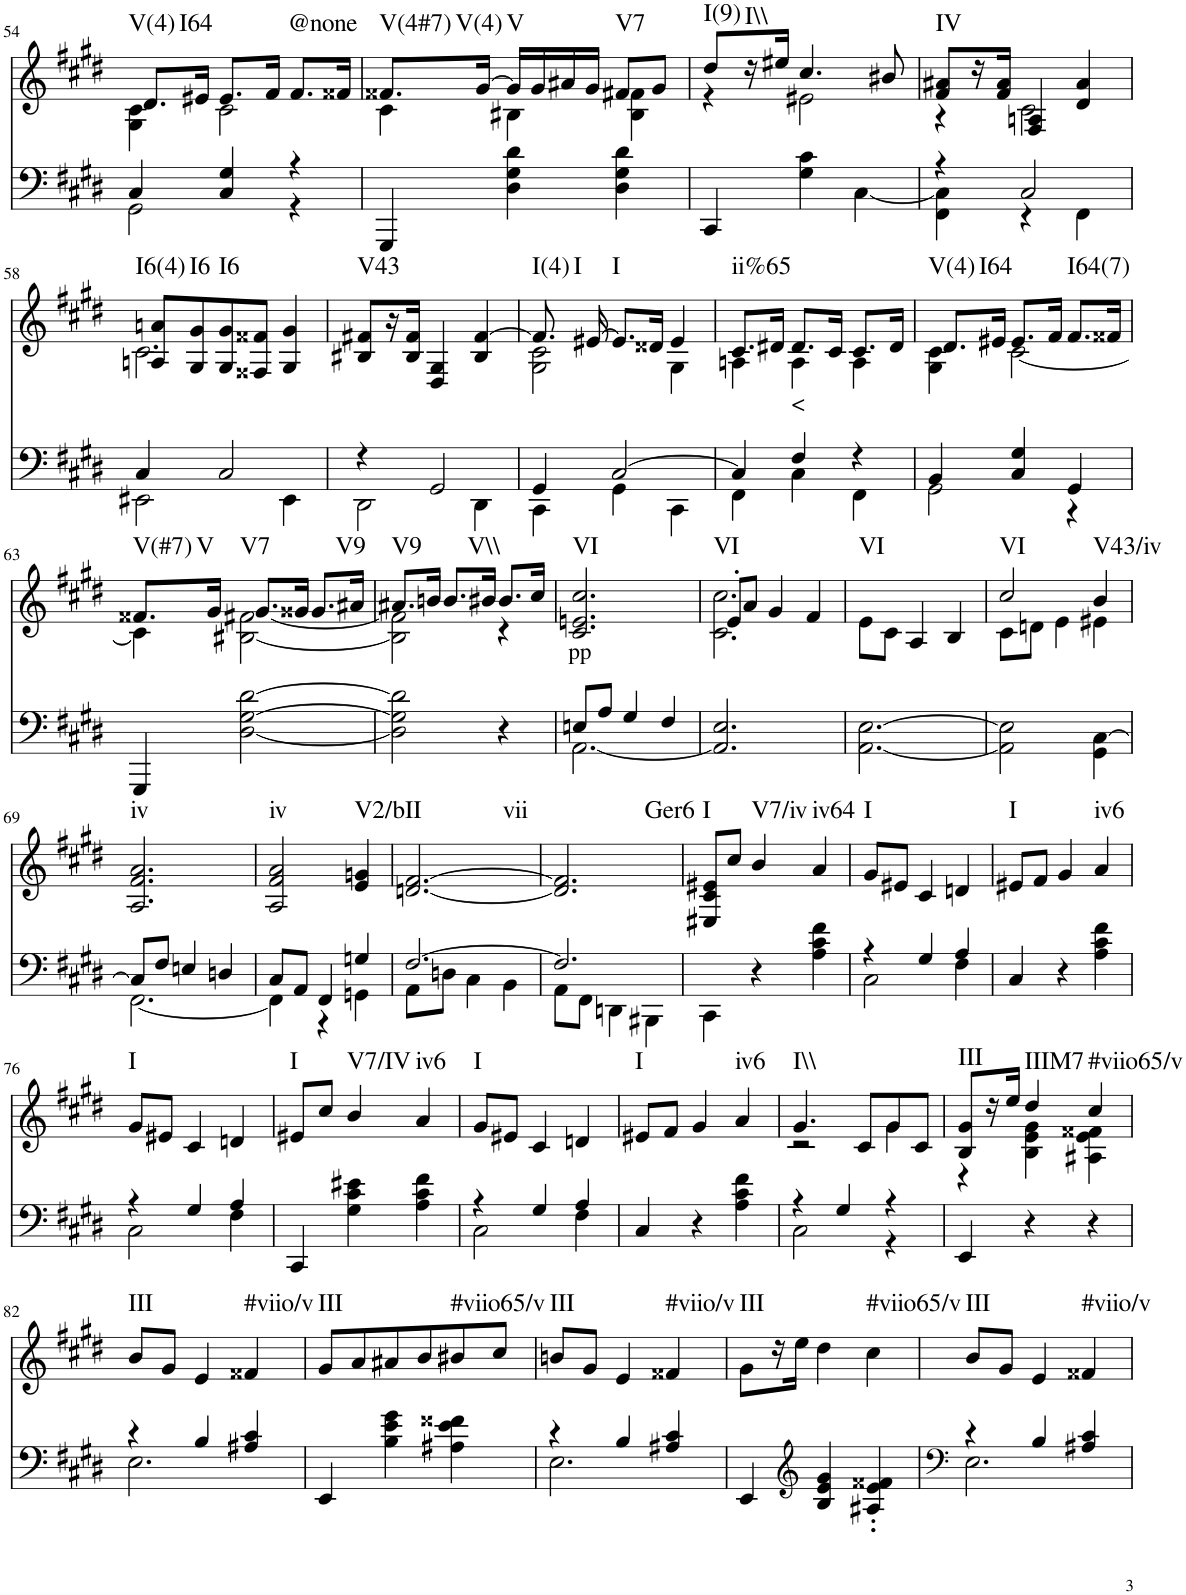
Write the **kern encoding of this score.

**kern	**kern	**text	**harte
*part2	*part1	*part1	*part1
*staff2	*staff1	*staff1	*
*I"Piano	*I"Piano	*	*
*I'Pno	*I'Pno	*	*
!!LO:PB:g=z
*clefF4	*clefG2	*	*
*k[f#c#g#d#]	*k[f#c#g#d#]	*	*
*c#:	*c#:	*	*
*M3/4	*M3/4	*	*
=54	=54	=54	=54
*^	*^	*	*
!	!	!	!	!	!LO:H:n=1:kt=V(4)
!	!	!	!	!	!LO:H:n=2:kt=I64
4C#/	2GG#\	8.d#/L	4G#\ 4c#\	.	N N
.	.	16e#X/Jk	.	.	.
4C#/ 4G#/	.	8.e#/L	2c#\	.	.
.	.	16f#/Jk	.	.	.
!	!	!	!	!	!LO:H:kt=@none
4r	4r	8.f#/L	.	.	N
.	.	16f##X/Jk	.	.	.
*v	*v	*	*	*	*
=55	=55	=55	=55	=55
!	!	!	!	!LO:H:n=1:kt=V(4#7)
!	!	!	!	!LO:H:n=2:kt=V(4)
4GGG#/	8.f##X/L	4c#\	.	N N
.	[16g#/Jk	.	.	.
!	!	!	!	!LO:H:kt=V
4D#\ 4G#\ 4d#\	16g#/LL]	4B#X\	.	N
.	16g#/	.	.	.
.	16a#X/	.	.	.
.	16g#/JJ	.	.	.
!	!	!	!	!LO:H:kt=V7
4D#\ 4G#\ 4d#\	8f##/L	4B#\ 4f#X\	.	N
.	8g#/J	.	.	.
=56	=56	=56	=56	=56
!	!	!	!	!LO:H:kt=I(9)
4CC#/	8dd#/L	4r	.	N
!	!	!	!	!LO:H:kt=I\\
.	16r	.	.	N
.	16ee#X/JJ	.	.	.
4G#\ 4c#\	4.cc#/	2e#X\	.	.
[4C#\	.	.	.	.
.	8b#X/	.	.	.
=57	=57	=57	=57	=57
*^	*	*	*	*
!	!	!	!	!	!LO:H:kt=IV
4r	4FF#\ 4C#\]	8f#/ 8a#X/L	4r	.	N
.	.	16r	.	.	.
.	.	16f#/ 16a#/JJ	.	.	.
2C#/	4r	4F#/ 4An/	2c#\	.	.
.	4FF#\	4d#/ 4a#/	.	.	.
!!LO:LB:g=z	!!
=58	=58	=58	=58	=58	=58
!	!	!	!	!	!LO:H:kt=I6(4)
4C#/	2EE#X\	8An/ 8an/L	2.c#\	.	N
!	!	!	!	!	!LO:H:kt=I6
.	.	8G#/ 8g#/	.	.	N
!	!	!	!	!	!LO:H:kt=I6
2C#/	.	8G#/ 8g#/	.	.	N
.	.	8F##X/ 8f##X/J	.	.	.
.	4EE#\	4G#/ 4g#/	.	.	.
*	*	*v	*v	*	*
=59	=59	=59	=59	=59
!	!	!	!	!LO:H:kt=V43
4r	2DD#\	8B#X/ 8f#X/L	.	N
.	.	16r	.	.
.	.	16B#/ 16f#/JJ	.	.
2GG#/	.	4D#/ 4G#/	.	.
.	4DD#\	4B#/ [4f#/	.	.
=60	=60	=60	=60	=60
*	*	*^	*	*
!	!	!	!	!	!LO:H:n=1:kt=I(4)
!	!	!	!	!	!LO:H:n=2:kt=I
4GG#/	4CC#\	8.f#/]	2G#\ 2c#\	.	N N
.	.	[16e#X/	.	.	.
!	!	!	!	!	!LO:H:kt=I
[2C#/	4GG#\	8.e#/L]	.	.	N
.	.	16d##X/Jk	.	.	.
.	4CC#\	4e#/	4G#\	.	.
=61	=61	=61	=61	=61	=61
!	!	!	!	!	!LO:H:kt=ii%65
4C#/]	4FF#\	8.c#/L	4An\	.	N
.	.	16d#X/Jk	.	.	.
!	!	!	!	!LO:LY:b	!
4F#/	4C#\	8.d#/L	4A\	<	.
.	.	16c#/Jk	.	.	.
4r	4FF#\	8.c#/L	4A\	.	.
.	.	16d#/Jk	.	.	.
=62	=62	=62	=62	=62	=62
!	!	!	!	!	!LO:H:n=1:kt=V(4)
!	!	!	!	!	!LO:H:n=2:kt=I64
4BB/	2GG#\	8.d#/L	4G#\ 4c#\	.	N N
.	.	16e#X/Jk	.	.	.
4C#/ 4G#/	.	8.e#/L	[2c#\	.	.
.	.	16f#/Jk	.	.	.
!	!	!	!	!	!LO:H:kt=I64(7)
4GG#/	4r	8.f#/L	.	.	N
.	.	16f##X/Jk	.	.	.
*v	*v	*	*	*	*
!!LO:LB:g=z	!!
=63	=63	=63	=63	=63
!	!	!	!	!LO:H:n=1:kt=V(#7)
!	!	!	!	!LO:H:n=2:kt=V
4GGG#/	8.f##X/L	4c#\]	.	N N
.	16g#/Jk	.	.	.
!	!	!	!	!LO:H:kt=V7
[2D#\ [2G#\ [2d#\	8.g#/L	[2B#X\ [2f#X\	.	N
.	16g##X/Jk	.	.	.
!	!	!	!	!LO:H:kt=V9
.	8.g##/L	.	.	N
.	16a#X/Jk	.	.	.
=64	=64	=64	=64	=64
!	!	!	!	!LO:H:kt=V9
2D#\] 2G#\] 2d#\]	8.a#X/L	2B#\] 2f#\]	.	N
.	16bn/Jk	.	.	.
!	!	!	!	!LO:H:kt=V\\
.	8.b/L	.	.	N
.	16b#X/Jk	.	.	.
4r	8.b#/L	4r	.	.
.	16cc#/Jk	.	.	.
*	*v	*v	*	*
=65	=65	=65	=65
*^	*	*	*
!	!	!	!LO:LY:b	!LO:H:kt=VI
8En/L	[2.AA\	2.c#/ 2.en/ 2.cc#/	pp	N
8A/J	.	.	.	.
4G#/	.	.	.	.
4F#/	.	.	.	.
*v	*v	*	*	*
=66	=66	=66	=66
*	*^	*	*
!	!	!	!	!LO:H:kt=VI
2.AA/] 2.E/	8e'/L	2.c#\ 2.cc#\	.	N
.	8a/J	.	.	.
.	4g#/	.	.	.
.	4f#/	.	.	.
*	*v	*v	*	*
=67	=67	=67	=67
!	!	!	!LO:H:kt=VI
[2.AA\ [2.E\	8e\L	.	N
.	8c#\J	.	.
.	4A/	.	.
.	4B/	.	.
=68	=68	=68	=68
*	*^	*	*
!	!	!	!	!LO:H:kt=VI
2AA\] 2E\]	2cc#/	8c#\L	.	N
.	.	8dn\J	.	.
.	.	4e\	.	.
!	!	!	!	!LO:H:kt=V43/iv
4GG#\ [4C#\	4b/	4e#X\	.	N
!!LO:LB:g=z
=69	=69	=69	=69	=69
*^	*	*	*	*
!	!	!	!	!	!LO:H:kt=iv
*	*	*v	*v	*	*
8C#/L]	[2.FF#\	2.A/ 2.f#/ 2.a/	.	N
8F#/J	.	.	.	.
4En/	.	.	.	.
4Dn/	.	.	.	.
=70	=70	=70	=70	=70
!	!	!	!	!LO:H:kt=iv
8C#/L	4FF#\]	2A/ 2f#/ 2a/	.	N
8AA/J	.	.	.	.
4FF#/	4r	.	.	.
!	!	!	!	!LO:H:kt=V2/bII
4Gn/	4GGn\	4e/ 4gn/	.	N
=71	=71	=71	=71	=71
!	!	!	!	!LO:H:kt=vii
[2.F#/	8AA\L	[2.dn/ [2.f#/	.	N
.	8Dn\J	.	.	.
.	4C#\	.	.	.
.	4BB\	.	.	.
=72	=72	=72	=72	=72
!	!	!	!	!LO:H:kt=Ger6
2.F#/]	8AA\L	2.d/] 2.f#/]	.	N
.	8FF#\J	.	.	.
.	4DDn\	.	.	.
.	4BBB#X\	.	.	.
=73	=73	=73	=73	=73
!	!	!	!	!LO:H:kt=I
*v	*v	*	*	*
4CC#\	8E#X/ 8c#/ 8e#X/L	.	N
.	8cc#/J	.	.
!	!	!	!LO:H:kt=V7/iv
4r	4b/	.	N
!	!	!	!LO:H:kt=iv64
4A\ 4c#\ 4f#\	4a/	.	N
=74	=74	=74	=74
*^	*	*	*
!	!	!	!	!LO:H:kt=I
4r	2C#\	8g#/L	.	N
.	.	8e#X/J	.	.
4G#/	.	4c#/	.	.
4A/	4F#\	4dn/	.	.
=75	=75	=75	=75	=75
!	!	!	!	!LO:H:kt=I
*v	*v	*	*	*
4C#/	8e#X/L	.	N
.	8f#/J	.	.
4r	4g#/	.	.
!	!	!	!LO:H:kt=iv6
4A\ 4c#\ 4f#\	4a/	.	N
!!LO:LB:g=z
=76	=76	=76	=76
*^	*	*	*
!	!	!	!	!LO:H:kt=I
4r	2C#\	8g#/L	.	N
.	.	8e#X/J	.	.
4G#/	.	4c#/	.	.
4A/	4F#\	4dn/	.	.
=77	=77	=77	=77	=77
!	!	!	!	!LO:H:kt=I
*v	*v	*	*	*
4CC#/	8e#X/L	.	N
.	8cc#/J	.	.
!	!	!	!LO:H:kt=V7/IV
4G#\ 4c#\ 4e#X\	4b/	.	N
!	!	!	!LO:H:kt=iv6
4A\ 4c#\ 4f#\	4a/	.	N
=78	=78	=78	=78
*^	*	*	*
!	!	!	!	!LO:H:kt=I
4r	2C#\	8g#/L	.	N
.	.	8e#X/J	.	.
4G#/	.	4c#/	.	.
4A/	4F#\	4dn/	.	.
=79	=79	=79	=79	=79
!	!	!	!	!LO:H:kt=I
*v	*v	*	*	*
4C#/	8e#X/L	.	N
.	8f#/J	.	.
4r	4g#/	.	.
!	!	!	!LO:H:kt=iv6
4A\ 4c#\ 4f#\	4a/	.	N
=80	=80	=80	=80
*^	*^	*	*
!	!	!	!	!	!LO:H:kt=I\\
4r	2C#\	4.g#/	2r	.	N
4G#/	.	.	.	.	.
.	.	8c#/L	.	.	.
4r	4r	8g#/	4g#\	.	.
.	.	8c#/J	.	.	.
*v	*v	*	*	*	*
=81	=81	=81	=81	=81
!	!	!	!	!LO:H:kt=III
4EE/	8B/ 8g#/L	4r	.	N
.	16r	.	.	.
.	16ee/JJ	.	.	.
!	!	!	!	!LO:H:kt=IIIM7
4r	4dd#/	4B\ 4e\ 4g#\	.	N
!	!	!	!	!LO:H:kt=#viio65/v
4r	4cc#/	4A#X\ 4e\ 4f##X\	.	N
!!LO:LB:g=z
=82	=82	=82	=82	=82
*^	*	*	*	*
!	!	!	!	!	!LO:H:kt=III
*	*	*v	*v	*	*
4r	2.E\	8b/L	.	N
.	.	8g#/J	.	.
4B/	.	4e/	.	.
!	!	!	!	!LO:H:kt=#viio/v
4A#X/ 4c#/	.	4f##X/	.	N
*v	*v	*	*	*
=83	=83	=83	=83
!	!	!	!LO:H:kt=III
4EE/	8g#/L	.	N
.	8a/	.	.
4B\ 4e\ 4g#\	8a#X/	.	.
.	8b/	.	.
!	!	!	!LO:H:kt=#viio65/v
4A#X\ 4e\ 4f##X\	8b#X/	.	N
.	8cc#/J	.	.
=84	=84	=84	=84
*^	*	*	*
!	!	!	!	!LO:H:kt=III
4r	2.E\	8bn/L	.	N
.	.	8g#/J	.	.
4B/	.	4e/	.	.
!	!	!	!	!LO:H:kt=#viio/v
4A#X/ 4c#/	.	4f##X/	.	N
*v	*v	*	*	*
=85	=85	=85	=85
!	!	!	!LO:H:kt=III
4EE/	8g#\L	.	N
.	16r	.	.
.	16ee\JJ	.	.
*clefG2	*	*	*
4B/ 4e/ 4g#/	4dd#\	.	.
!	!	!	!LO:H:kt=#viio65/v
4A#X/' 4e/' 4f##X/'	4cc#\	.	N
=86	=86	=86	=86
*clefF4	*	*	*
*^	*	*	*
!	!	!	!	!LO:H:kt=III
4r	2.E\	8b/L	.	N
.	.	8g#/J	.	.
4B/	.	4e/	.	.
!	!	!	!	!LO:H:kt=#viio/v
4A#X/ 4c#/	.	4f##X/	.	N
*v	*v	*	*	*
=	=	=	=
*-	*-	*-	*-
